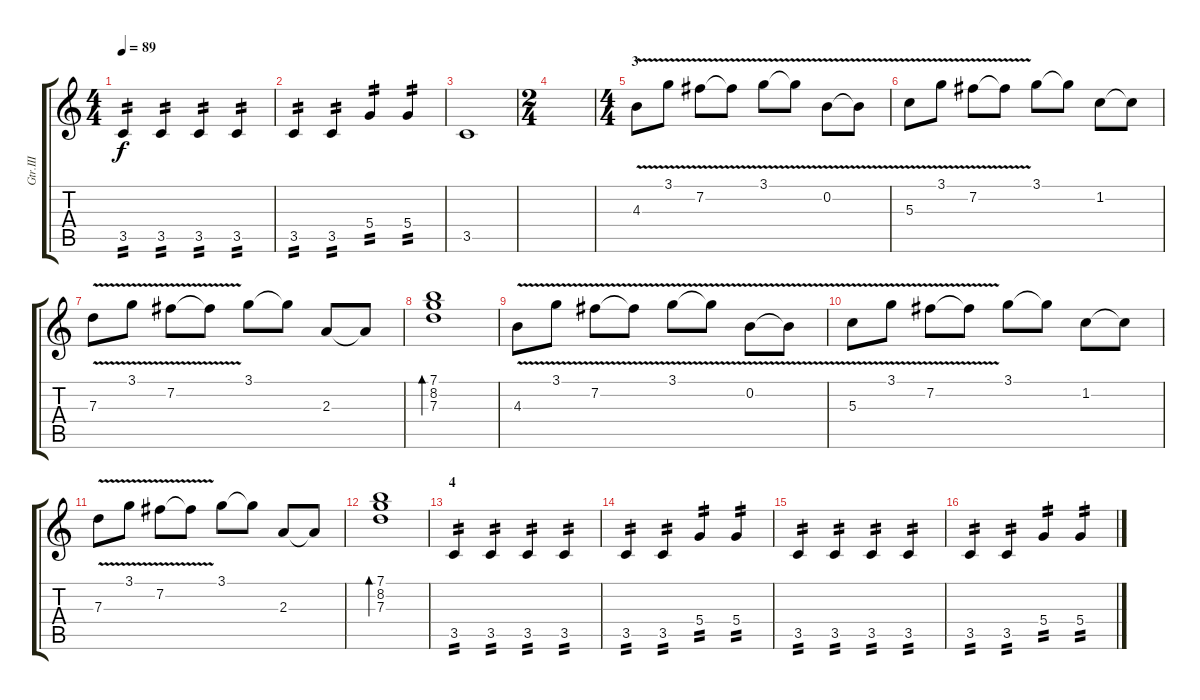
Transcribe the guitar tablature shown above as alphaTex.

\track ("Gtr.III" "Gtr.III") {instrument overdrivenguitar}
\staff {score tabs}
\tuning (E4 B3 G3 D3 A2 E2) {hide}
\ts (4 4)
\tempo 89
\clef g2
\ks c
3.5.4{tp 2 dy f} 3.5.4{tp 2} 3.5.4{tp 2} 3.5.4{tp 2} |
3.5.4{tp 2} 3.5.4{tp 2} 5.4.4{tp 2} 5.4.4{tp 2} |
3.5.1 |
\ts (2 4)
|
\ts (4 4)
\section ("" "3")
4.3{v}.8{volume 16 balance 8 instrument electricguitarjazz} 3.1{v}.8 7.2{v}.8 7.2{t}.8 3.1{v}.8 3.1{t}.8 0.2{v}.8 0.2{t}.8 |
5.3{v}.8 3.1{v}.8 7.2{v}.8 7.2{t}.8 3.1.8 3.1{t}.8 1.2.8 1.2{t}.8 |
7.3{v}.8 3.1{v}.8 7.2{v}.8 7.2{t}.8 3.1.8 3.1{t}.8 2.3.8 2.3{t}.8 |
(7.1 8.2 7.3).1{bd 240} |
4.3{v}.8{volume 16 balance 8 instrument electricguitarjazz} 3.1{v}.8 7.2{v}.8 7.2{t}.8 3.1{v}.8 3.1{t}.8 0.2{v}.8 0.2{t}.8 |
5.3{v}.8 3.1{v}.8 7.2{v}.8 7.2{t}.8 3.1.8 3.1{t}.8 1.2.8 1.2{t}.8 |
7.3{v}.8 3.1{v}.8 7.2{v}.8 7.2{t}.8 3.1.8 3.1{t}.8 2.3.8 2.3{t}.8 |
(7.1 8.2 7.3).1{bd 240} |
\section ("" "4")
3.5.4{tp 2 volume 7 balance 0 instrument overdrivenguitar} 3.5.4{tp 2} 3.5.4{tp 2} 3.5.4{tp 2} |
3.5.4{tp 2} 3.5.4{tp 2} 5.4.4{tp 2} 5.4.4{tp 2} |
3.5.4{tp 2} 3.5.4{tp 2} 3.5.4{tp 2} 3.5.4{tp 2} |
3.5.4{tp 2} 3.5.4{tp 2} 5.4.4{tp 2} 5.4.4{tp 2}
